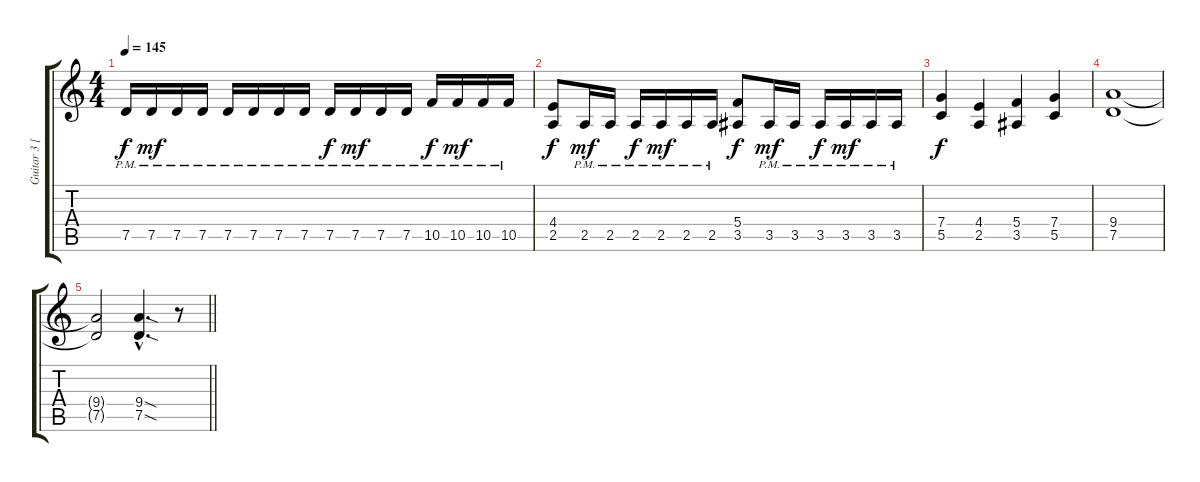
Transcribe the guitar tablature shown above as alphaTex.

\track ("Guitar 3 [Rhythm]" "Guitar 3 [") {instrument overdrivenguitar}
\staff {score tabs}
\tuning (D4 A3 F3 C3 G2 D2) {hide}
\ts (4 4)
\tempo 145
\clef g2
\ks c
7.5{pm}.16{dy f} 7.5{pm}.16{dy mf} 7.5{pm}.16 7.5{pm}.16 7.5{pm}.16 7.5{pm}.16 7.5{pm}.16 7.5{pm}.16 7.5{pm}.16{dy f} 7.5{pm}.16{dy mf} 7.5{pm}.16 7.5{pm}.16 10.5{pm}.16{dy f} 10.5{pm}.16{dy mf} 10.5{pm}.16 10.5{pm}.16 |
(4.4 2.5).8{dy f} 2.5{pm}.16{dy mf} 2.5{pm}.16 2.5{pm}.16{dy f} 2.5{pm}.16{dy mf} 2.5{pm}.16 2.5{pm}.16 (5.4 3.5).8{dy f} 3.5{pm}.16{dy mf} 3.5{pm}.16 3.5{pm}.16{dy f} 3.5{pm}.16{dy mf} 3.5{pm}.16 3.5{pm}.16 |
(7.4 5.5).4{dy f} (4.4 2.5).4 (5.4 3.5).4 (7.4 5.5).4 |
(9.4 7.5).1 |
\barLineRight lightlight
(9.4{t} 7.5{t}).2 (9.4{sod hac} 7.5{sod hac}).4{d} r.8
